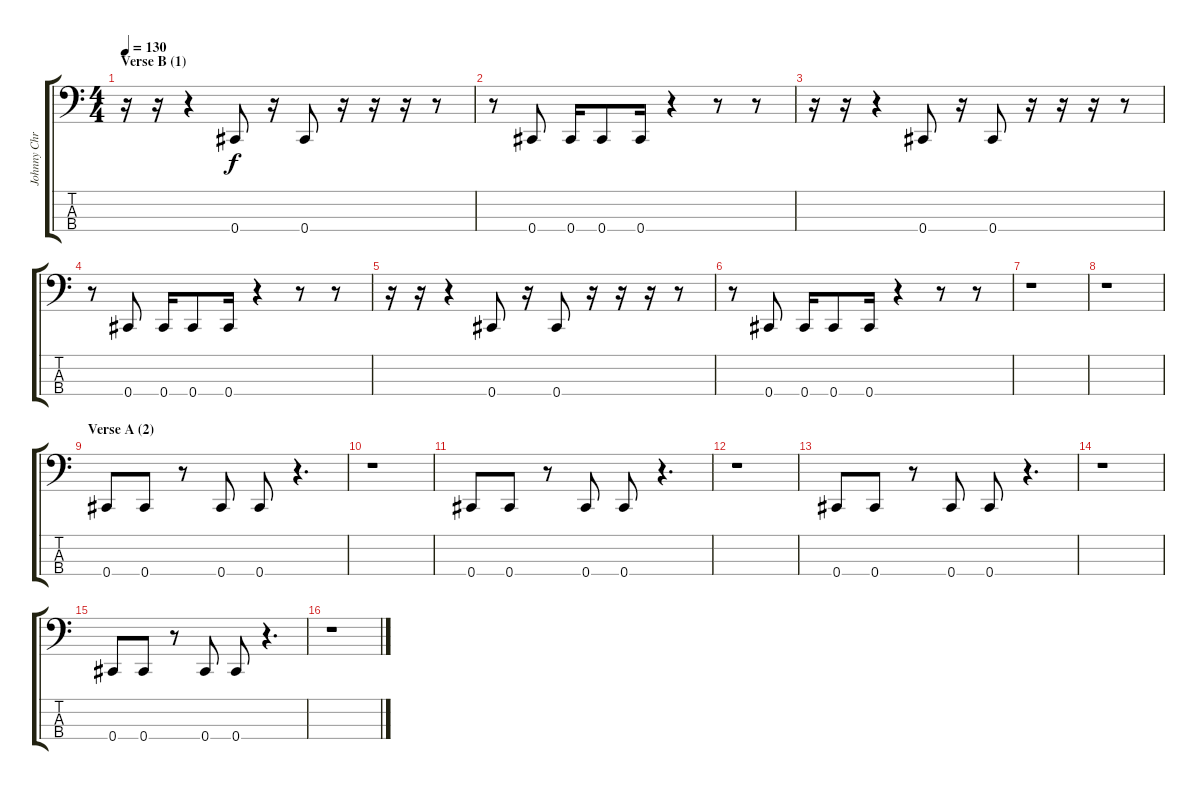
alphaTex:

\track ("Johnny Christ (Slap Bass)" "Johnny Chr") {instrument slapbass1}
\staff {score tabs}
\tuning (Gb2 Db2 Ab1 Db1) {hide}
\ts (4 4)
\section ("" "Verse B (1)")
\tempo 130
\clef f4
\ks c
r.16{dy f} r.16 r.4 0.4.8 r.16 0.4.8 r.16 r.16 r.16 r.8 |
r.8 0.4.8 0.4.16 0.4.8 0.4.16 r.4 r.8 r.8 |
r.16 r.16 r.4 0.4.8 r.16 0.4.8 r.16 r.16 r.16 r.8 |
r.8 0.4.8 0.4.16 0.4.8 0.4.16 r.4 r.8 r.8 |
r.16 r.16 r.4 0.4.8 r.16 0.4.8 r.16 r.16 r.16 r.8 |
r.8 0.4.8 0.4.16 0.4.8 0.4.16 r.4 r.8 r.8 |
r.1 |
r.1 |
\section ("" "Verse A (2)")
0.4.8 0.4.8 r.8 0.4.8 0.4.8 r.4{d} |
r.1 |
0.4.8 0.4.8 r.8 0.4.8 0.4.8 r.4{d} |
r.1 |
0.4.8 0.4.8 r.8 0.4.8 0.4.8 r.4{d} |
r.1 |
0.4.8 0.4.8 r.8 0.4.8 0.4.8 r.4{d} |
r.1
